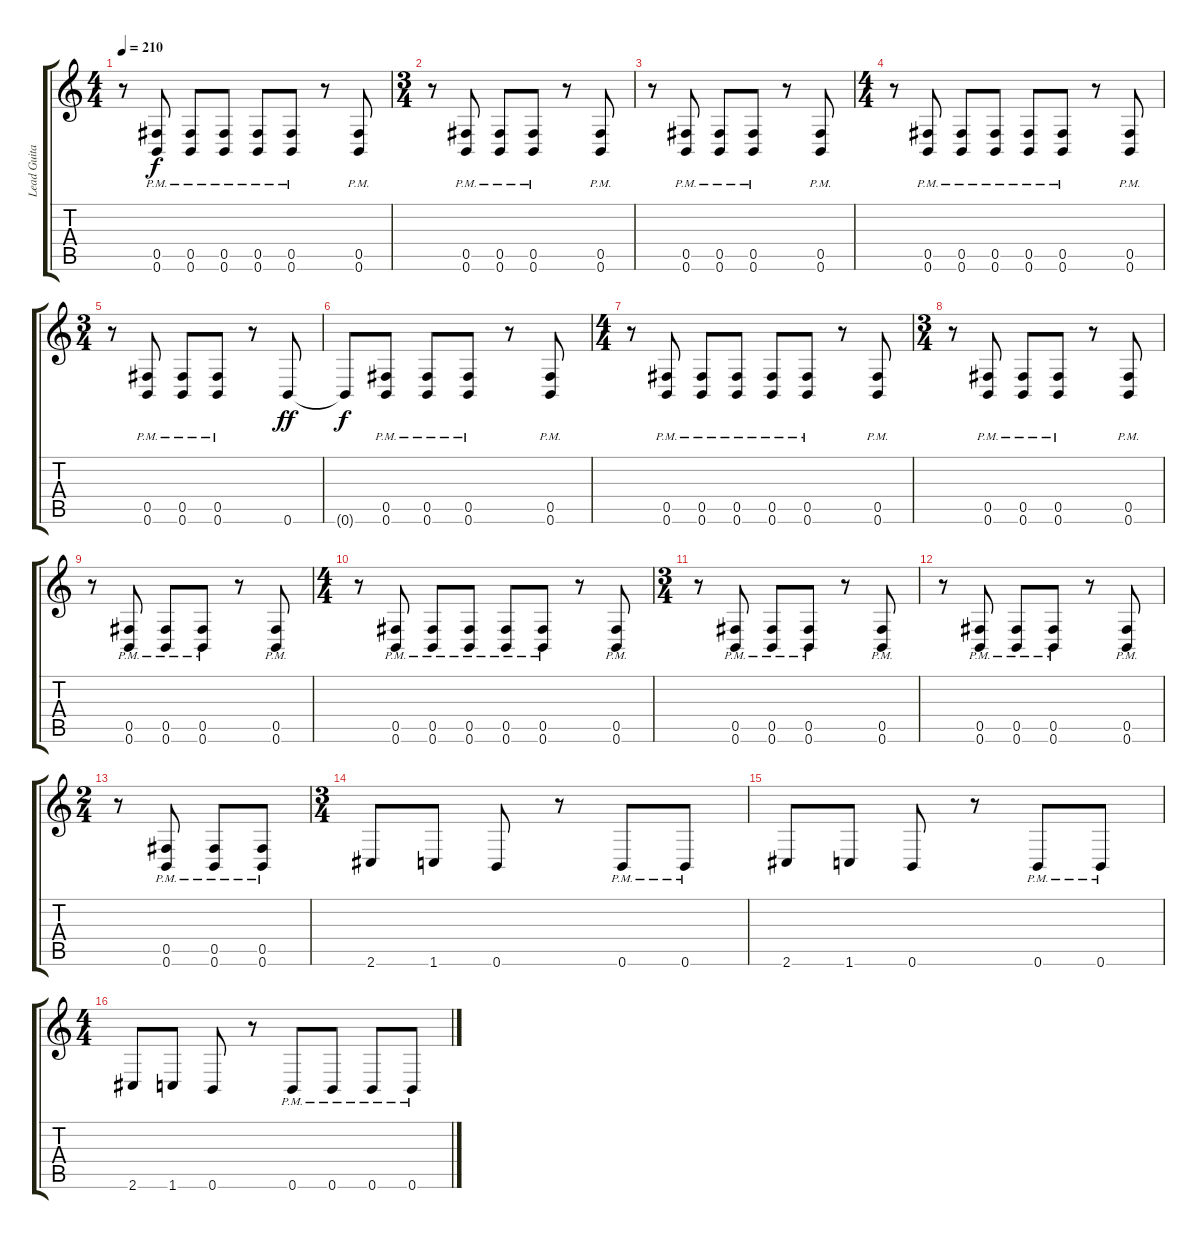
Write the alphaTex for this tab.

\track ("Lead Guitar" "Lead Guita") {instrument distortionguitar}
\staff {score tabs}
\tuning (Db4 Ab3 E3 B2 Gb2 B1) {hide}
\ts (4 4)
\tempo 210
\clef g2
\ks c
r.8{dy f} (0.5{pm} 0.6{pm}).8 (0.5{pm} 0.6{pm}).8 (0.5{pm} 0.6{pm}).8 (0.5{pm} 0.6{pm}).8 (0.5{pm} 0.6{pm}).8 r.8 (0.5{pm} 0.6{pm}).8 |
\ts (3 4)
r.8 (0.5{pm} 0.6{pm}).8 (0.5{pm} 0.6{pm}).8 (0.5{pm} 0.6{pm}).8 r.8 (0.5{pm} 0.6{pm}).8 |
r.8 (0.5{pm} 0.6{pm}).8 (0.5{pm} 0.6{pm}).8 (0.5{pm} 0.6{pm}).8 r.8 (0.5{pm} 0.6{pm}).8 |
\ts (4 4)
r.8 (0.5{pm} 0.6{pm}).8 (0.5{pm} 0.6{pm}).8 (0.5{pm} 0.6{pm}).8 (0.5{pm} 0.6{pm}).8 (0.5{pm} 0.6{pm}).8 r.8 (0.5{pm} 0.6{pm}).8 |
\ts (3 4)
r.8 (0.5{pm} 0.6{pm}).8 (0.5{pm} 0.6{pm}).8 (0.5{pm} 0.6{pm}).8 r.8 0.6.8{dy ff} |
0.6{t}.8{dy f} (0.5{pm} 0.6{pm}).8 (0.5{pm} 0.6{pm}).8 (0.5{pm} 0.6{pm}).8 r.8 (0.5{pm} 0.6{pm}).8 |
\ts (4 4)
r.8 (0.5{pm} 0.6{pm}).8 (0.5{pm} 0.6{pm}).8 (0.5{pm} 0.6{pm}).8 (0.5{pm} 0.6{pm}).8 (0.5{pm} 0.6{pm}).8 r.8 (0.5{pm} 0.6{pm}).8 |
\ts (3 4)
r.8 (0.5{pm} 0.6{pm}).8 (0.5{pm} 0.6{pm}).8 (0.5{pm} 0.6{pm}).8 r.8 (0.5{pm} 0.6{pm}).8 |
r.8 (0.5{pm} 0.6{pm}).8 (0.5{pm} 0.6{pm}).8 (0.5{pm} 0.6{pm}).8 r.8 (0.5{pm} 0.6{pm}).8 |
\ts (4 4)
r.8 (0.5{pm} 0.6{pm}).8 (0.5{pm} 0.6{pm}).8 (0.5{pm} 0.6{pm}).8 (0.5{pm} 0.6{pm}).8 (0.5{pm} 0.6{pm}).8 r.8 (0.5{pm} 0.6{pm}).8 |
\ts (3 4)
r.8 (0.5{pm} 0.6{pm}).8 (0.5{pm} 0.6{pm}).8 (0.5{pm} 0.6{pm}).8 r.8 (0.5{pm} 0.6{pm}).8 |
r.8 (0.5{pm} 0.6{pm}).8 (0.5{pm} 0.6{pm}).8 (0.5{pm} 0.6{pm}).8 r.8 (0.5{pm} 0.6{pm}).8 |
\ts (2 4)
r.8 (0.5{pm} 0.6{pm}).8 (0.5{pm} 0.6{pm}).8 (0.5{pm} 0.6{pm}).8 |
\ts (3 4)
2.6.8 1.6.8 0.6.8 r.8 0.6{pm}.8 0.6{pm}.8 |
2.6.8 1.6.8 0.6.8 r.8 0.6{pm}.8 0.6{pm}.8 |
\ts (4 4)
2.6.8 1.6.8 0.6.8 r.8 0.6{pm}.8 0.6{pm}.8 0.6{pm}.8 0.6{pm}.8
